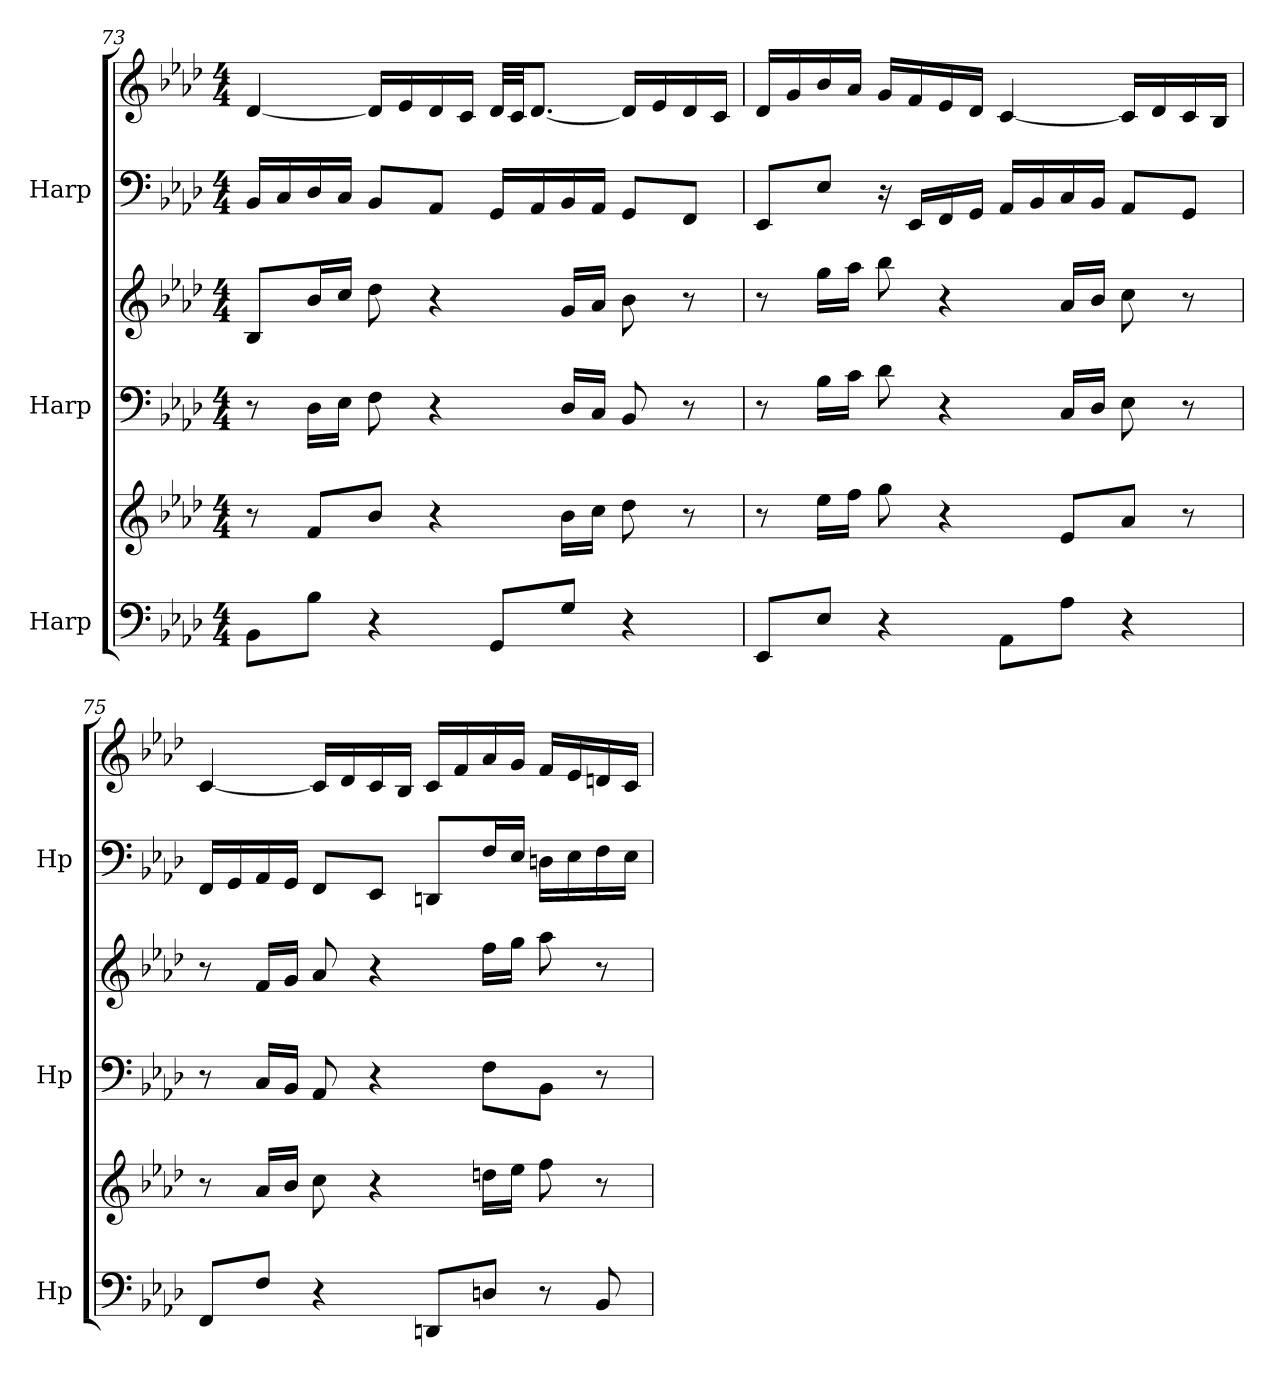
**kern	**kern	**kern	**kern	**kern	**kern
*part3	*part3	*part2	*part2	*part1	*part1
*staff6	*staff5	*staff4	*staff3	*staff2	*staff1
*I"Harp	*	*I"Harp	*	*I"Harp	*
*I'Hp	*	*I'Hp	*	*I'Hp	*
*clefF4	*clefG2	*clefF4	*clefG2	*clefF4	*clefG2
*k[b-e-a-d-]	*k[b-e-a-d-]	*k[b-e-a-d-]	*k[b-e-a-d-]	*k[b-e-a-d-]	*k[b-e-a-d-]
*M4/4	*M4/4	*M4/4	*M4/4	*M4/4	*M4/4
=73	=73	=73	=73	=73	=73
8BB-\L	8r	8r	8B-/L	16BB-/LL	[4d-/
.	.	.	.	16C/	.
8B-\J	8f/L	16D-\LL	16b-/L	16D-/	.
.	.	16E-\JJ	16cc/JJ	16C/JJ	.
4r	8b-/J	8F\	8dd-\	8BB-/L	16d-/LL]
.	.	.	.	.	16e-/
.	4r	4r	4r	8AA-/J	16d-/
.	.	.	.	.	16c/JJ
8GG/L	.	.	.	16GG/LL	32d-/LLL
.	.	.	.	.	32c/JJ
.	.	.	.	16AA-/	[8.d-/J
8G/J	16b-\LL	16D-/LL	16g/LL	16BB-/	.
.	16cc\JJ	16C/JJ	16a-/JJ	16AA-/JJ	.
4r	8dd-\	8BB-/	8b-\	8GG/L	16d-/LL]
.	.	.	.	.	16e-/
.	8r	8r	8r	8FF/J	16d-/
.	.	.	.	.	16c/JJ
!!LO:PB:g=z
=74	=74	=74	=74	=74	=74
8EE-/L	8r	8r	8r	8EE-/L	16d-/LL
.	.	.	.	.	16g/
8E-/J	16ee-\LL	16B-\LL	16gg\LL	8E-/J	16b-/
.	16ff\JJ	16c\JJ	16aa-\JJ	.	16a-/JJ
4r	8gg\	8d-\	8bb-\	16r	16g/LL
.	.	.	.	16EE-/LL	16f/
.	4r	4r	4r	16FF/	16e-/
.	.	.	.	16GG/JJ	16d-/JJ
8AA-\L	.	.	.	16AA-/LL	[4c/
.	.	.	.	16BB-/	.
8A-\J	8e-/L	16C/LL	16a-/LL	16C/	.
.	.	16D-/JJ	16b-/JJ	16BB-/JJ	.
4r	8a-/J	8E-\	8cc\	8AA-/L	16c/LL]
.	.	.	.	.	16d-/
.	8r	8r	8r	8GG/J	16c/
.	.	.	.	.	16B-/JJ
=75	=75	=75	=75	=75	=75
8FF/L	8r	8r	8r	16FF/LL	[4c/
.	.	.	.	16GG/	.
8F/J	16a-/LL	16C/LL	16f/LL	16AA-/	.
.	16b-/JJ	16BB-/JJ	16g/JJ	16GG/JJ	.
4r	8cc\	8AA-/	8a-/	8FF/L	16c/LL]
.	.	.	.	.	16d-/
.	4r	4r	4r	8EE-/J	16c/
.	.	.	.	.	16B-/JJ
8DDn/L	.	.	.	8DDn/L	16c/LL
.	.	.	.	.	16f/
8Dn/J	16ddn\LL	8F\L	16ff\LL	16F/L	16a-/
.	16ee-\JJ	.	16gg\JJ	16E-/JJ	16g/JJ
8r	8ff\	8BB-\J	8aa-\	16Dn\LL	16f/LL
.	.	.	.	16E-\	16e-/
8BB-/	8r	8r	8r	16F\	16dn/
.	.	.	.	16E-\JJ	16c/JJ
=	=	=	=	=	=
*-	*-	*-	*-	*-	*-
